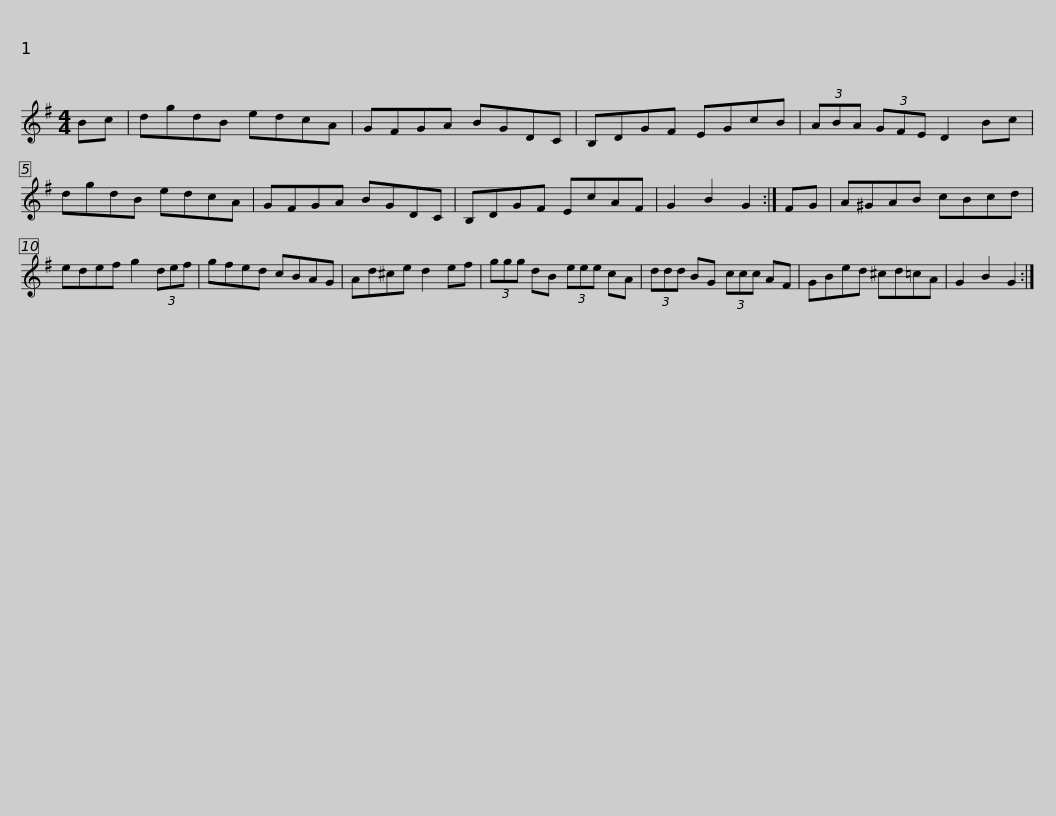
X:1
L:1/8
M:4/4
I:linebreak $
K:G
V:1 treble
V:1
 Bc | dgdB edcA | GFGA BGDC | B,DGF EGcB | (3ABA (3GFE D2 Bc | %5
 dgdB edcA |$ GFGA BGDC | B,DGF EcAF | G2 B2 G2 :| FG | %10
 A^GAB cBcd | edef g2 (3def |$ gfed cBAG | Ad^ce d2 ef | (3ggg dB (3eee cA | %15
 (3ddd BG (3ccc AF | GBed ^cd=cA |$ G2 B2 G2 :| %18
